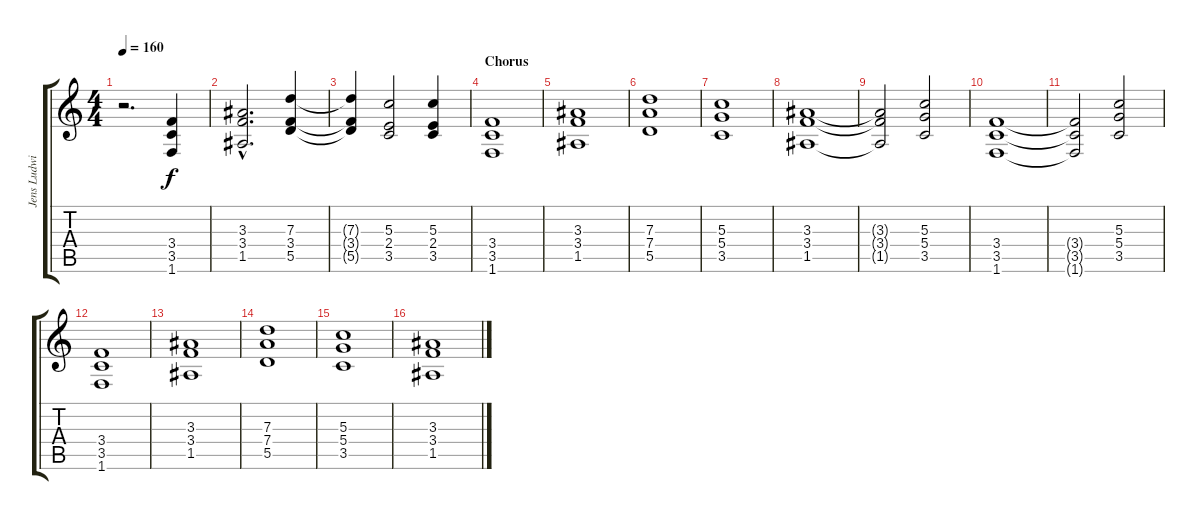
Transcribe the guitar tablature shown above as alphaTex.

\track ("Jens Ludwig" "Jens Ludwi") {instrument distortionguitar}
\staff {score tabs}
\tuning (E4 B3 G3 D3 A2 E2) {hide}
\ts (4 4)
\tempo 160
\clef g2
\ks c
r.2{d dy f} (3.4 3.5 1.6).4{volume 11} |
(3.3{hac} 3.4{hac} 1.5{hac}).2{d} (7.3 3.4 5.5).4 |
(7.3{t} 3.4{t} 5.5{t}).4 (5.3 2.4 3.5).2 (5.3 2.4 3.5).4 |
\section ("" "Chorus")
(3.4 3.5 1.6).1 |
(3.3 3.4 1.5).1 |
(7.3 7.4 5.5).1 |
(5.3 5.4 3.5).1 |
(3.3 3.4 1.5).1 |
(3.3{t} 3.4{t} 1.5{t}).2 (5.3 5.4 3.5).2 |
(3.4 3.5 1.6).1 |
(3.4{t} 3.5{t} 1.6{t}).2 (5.3 5.4 3.5).2 |
(3.4 3.5 1.6).1 |
(3.3 3.4 1.5).1 |
(7.3 7.4 5.5).1 |
(5.3 5.4 3.5).1 |
(3.3 3.4 1.5).1
